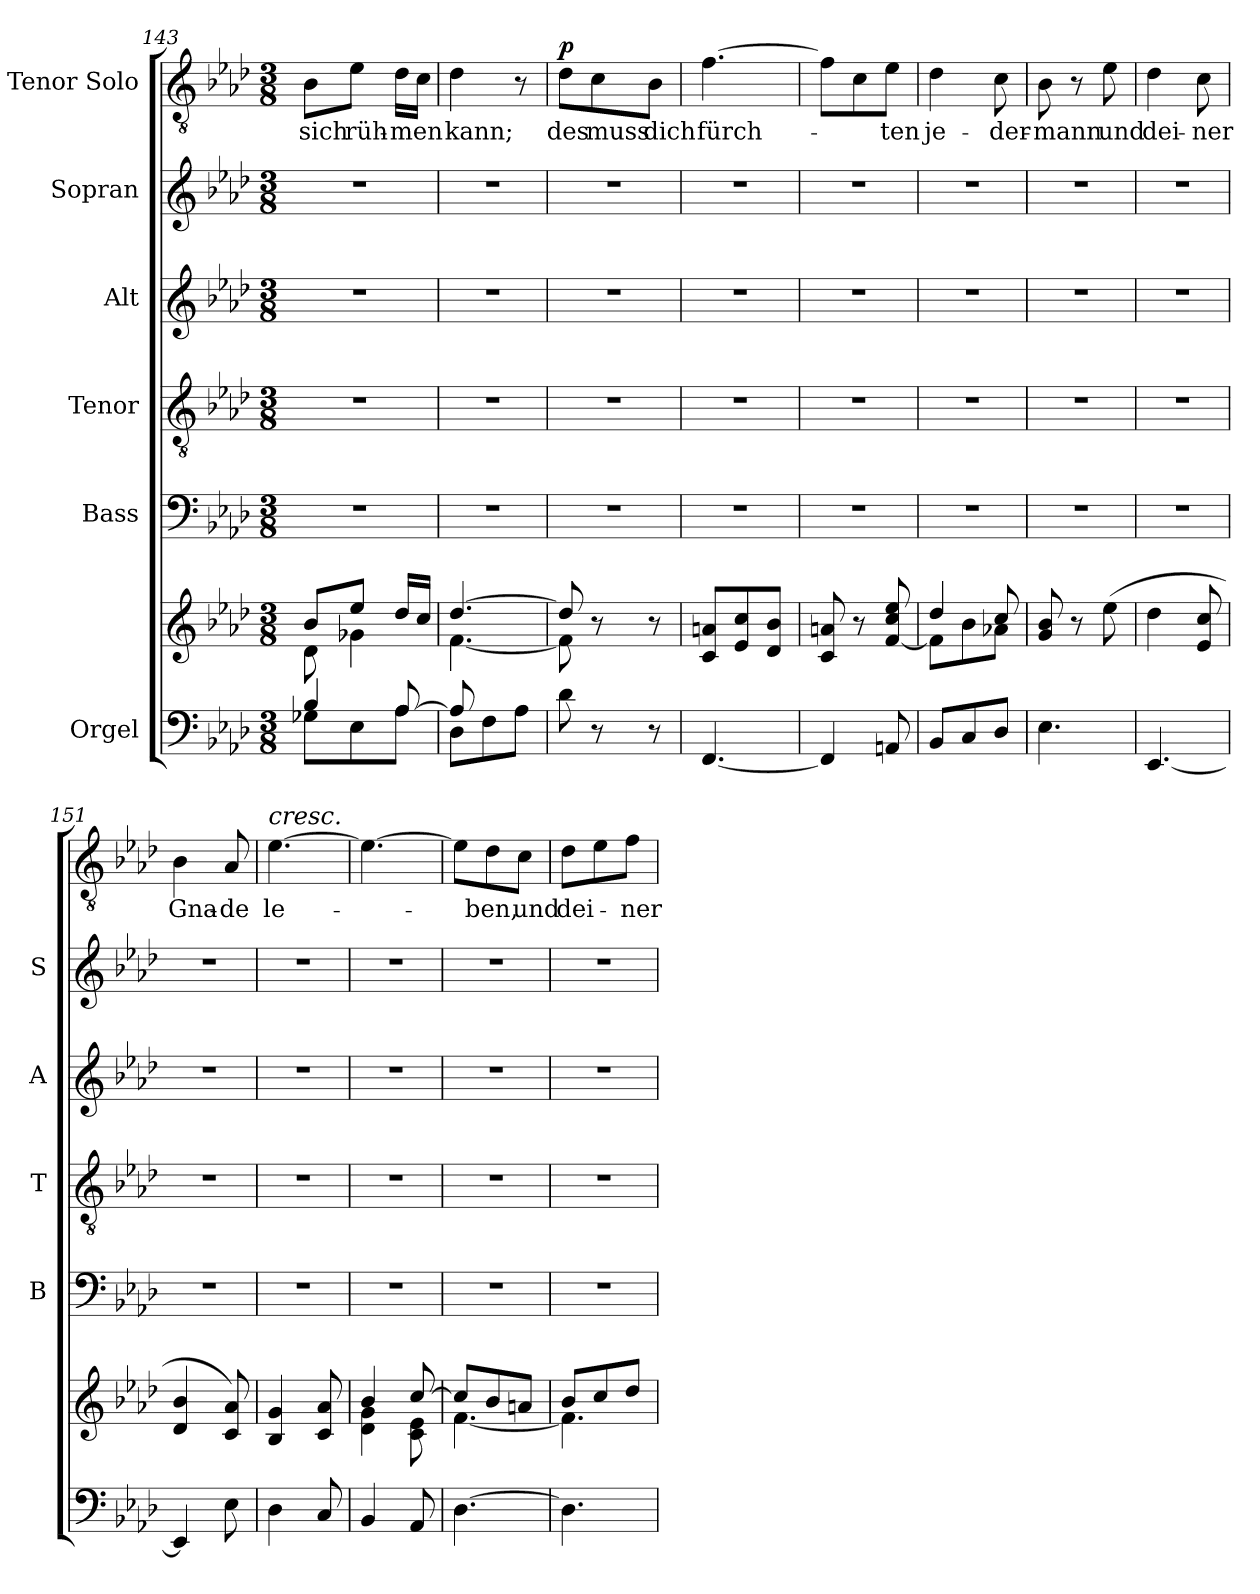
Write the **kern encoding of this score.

**kern	**kern	**kern	**kern	**kern	**kern	**kern	**text	**dynam
*part6	*part6	*part5	*part4	*part3	*part2	*part1	*part1	*part1
*staff7	*staff6	*staff5	*staff4	*staff3	*staff2	*staff1	*staff1	*staff1
*I"Orgel	*	*I"Bass	*I"Tenor	*I"Alt	*I"Sopran	*I"Tenor Solo	*	*
*	*	*I'B	*I'T	*I'A	*I'S	*	*	*
*clefF4	*clefG2	*clefF4	*clefGv2	*clefG2	*clefG2	*clefGv2	*	*
*k[b-e-a-d-]	*k[b-e-a-d-]	*k[b-e-a-d-]	*k[b-e-a-d-]	*k[b-e-a-d-]	*k[b-e-a-d-]	*k[b-e-a-d-]	*	*
*M3/8	*M3/8	*M3/8	*M3/8	*M3/8	*M3/8	*M3/8	*	*
=143	=143	=143	=143	=143	=143	=143	=143	=143
*^	*^	*	*	*	*	*	*	*
!	!	!	!	!	!	!	!	!	!LO:LY:b	!
4B-/	8G-X\L	8b-/L	8d-\	4.r	4.r	4.r	4.r	8B-\L	sich	.
!	!	!	!	!	!	!	!	!	!LO:LY:b	!
.	8E-\	8ee-/J	4g-X\	.	.	.	.	8e-\J	rüh-	.
!	!	!	!	!	!	!	!	!	!LO:LY:b	!
[8A-/	8A-\J	16dd-/LL	.	.	.	.	.	16d-\LL	-men	.
.	.	16cc/JJ	.	.	.	.	.	16c\JJ	.	.
=144	=144	=144	=144	=144	=144	=144	=144	=144	=144	=144
!	!	!	!	!	!	!	!	!	!LO:LY:b	!
8A-/]	8D-\L	[4.dd-/	[4.f\	4.r	4.r	4.r	4.r	4d-\	kann;	.
4ryy	8F\	.	.	.	.	.	.	.	.	.
.	8A-\J	.	.	.	.	.	.	8r	.	.
!!LO:LB:g=z
=145	=145	=145	=145	=145	=145	=145	=145	=145	=145	=145
!	!	!	!	!	!	!	!	!	!LO:LY:b	!LO:DY:b
*v	*v	*	*	*	*	*	*	*	*	*
8d-\	8dd-/]	8f\]	4.r	4.r	4.r	4.r	8d-\L	des	p
!	!	!	!	!	!	!	!	!LO:LY:b	!
8r	8r	8ryy	.	.	.	.	8c\	muss	.
!	!	!	!	!	!	!	!	!LO:LY:b	!
8r	8r	8ryy	.	.	.	.	8B-\J	dich	.
=146	=146	=146	=146	=146	=146	=146	=146	=146	=146
!	!	!	!	!	!	!	!	!LO:LY:b	!
*	*v	*v	*	*	*	*	*	*	*
[4.FF/	8c/ 8an/L	4.r	4.r	4.r	4.r	[4.f\	fürch-	.
.	8e-/ 8cc/	.	.	.	.	.	.	.
.	8d-/ 8b-/J	.	.	.	.	.	.	.
=147	=147	=147	=147	=147	=147	=147	=147	=147
4FF/]	8c/ 8an/	4.r	4.r	4.r	4.r	8f\L]	.	.
.	8r	.	.	.	.	8c\	.	.
!	!	!	!	!	!	!	!LO:LY:b	!
8AAn/	[8f/ 8cc/ 8ee-/	.	.	.	.	8e-\J	-ten	.
=148	=148	=148	=148	=148	=148	=148	=148	=148
*	*^	*	*	*	*	*	*	*
!	!	!	!	!	!	!	!	!LO:LY:b	!
8BB-/L	4dd-/	8f\L]	4.r	4.r	4.r	4.r	4d-\	je-	.
8C/	.	8b-\	.	.	.	.	.	.	.
!	!	!	!	!	!	!	!	!LO:LY:b	!
8D-/J	8cc/	8a-X\J	.	.	.	.	8c\	-der-	.
=149	=149	=149	=149	=149	=149	=149	=149	=149	=149
!	!	!	!	!	!	!	!	!LO:LY:b	!
*	*v	*v	*	*	*	*	*	*	*
4.E-\	8g/ 8b-/	4.r	4.r	4.r	4.r	8B-\	-mann	.
.	8r	.	.	.	.	8r	.	.
!	!	!	!	!	!	!	!LO:LY:b	!
.	(>8ee-\	.	.	.	.	8e-\	und	.
=150	=150	=150	=150	=150	=150	=150	=150	=150
!	!	!	!	!	!	!	!LO:LY:b	!
[4.EE-/	4dd-\	4.r	4.r	4.r	4.r	4d-\	dei-	.
!	!	!	!	!	!	!	!LO:LY:b	!
.	8e-/ 8cc/	.	.	.	.	8c\	-ner	.
=151	=151	=151	=151	=151	=151	=151	=151	=151
!	!	!	!	!	!	!	!LO:LY:b	!
4EE-/]	4d-/ 4b-/	4.r	4.r	4.r	4.r	4B-\	Gna-	.
!	!	!	!	!	!	!	!LO:LY:b	!
8E-\	8c/ 8a-/)	.	.	.	.	8A-/	-de	.
=152	=152	=152	=152	=152	=152	=152	=152	=152
!	!	!	!	!	!	!LO:TX:a:i:t=cresc.	!	!
!	!	!	!	!	!	!	!LO:LY:b	!
4D-\	4B-/ 4g/	4.r	4.r	4.r	4.r	[4.e-\	le-	.
8C/	8c/ 8a-/	.	.	.	.	.	.	.
!!LO:PB:g=z
=153	=153	=153	=153	=153	=153	=153	=153	=153
*	*^	*	*	*	*	*	*	*
4BB-/	4b-/	4d-\ 4g\	4.r	4.r	4.r	4.r	4.e-\_	.	.
8AA-/	[8cc/	8c\ 8e-\	.	.	.	.	.	.	.
=154	=154	=154	=154	=154	=154	=154	=154	=154	=154
[4.D-\	8cc/L]	[4.f\	4.r	4.r	4.r	4.r	8e-\L]	.	.
!	!	!	!	!	!	!	!	!LO:LY:b	!
.	8b-/	.	.	.	.	.	8d-\	-ben,	.
!	!	!	!	!	!	!	!	!LO:LY:b	!
.	8an/J	.	.	.	.	.	8c\J	und	.
=155	=155	=155	=155	=155	=155	=155	=155	=155	=155
!	!	!	!	!	!	!	!	!LO:LY:b	!
4.D-\]	8b-/L	4.f\]	4.r	4.r	4.r	4.r	8d-\L	dei-	.
.	8cc/	.	.	.	.	.	8e-\	.	.
!	!	!	!	!	!	!	!	!LO:LY:b	!
.	8dd-/J	.	.	.	.	.	8f\J	-ner	.
*	*v	*v	*	*	*	*	*	*	*
=	=	=	=	=	=	=	=	=
*-	*-	*-	*-	*-	*-	*-	*-	*-
